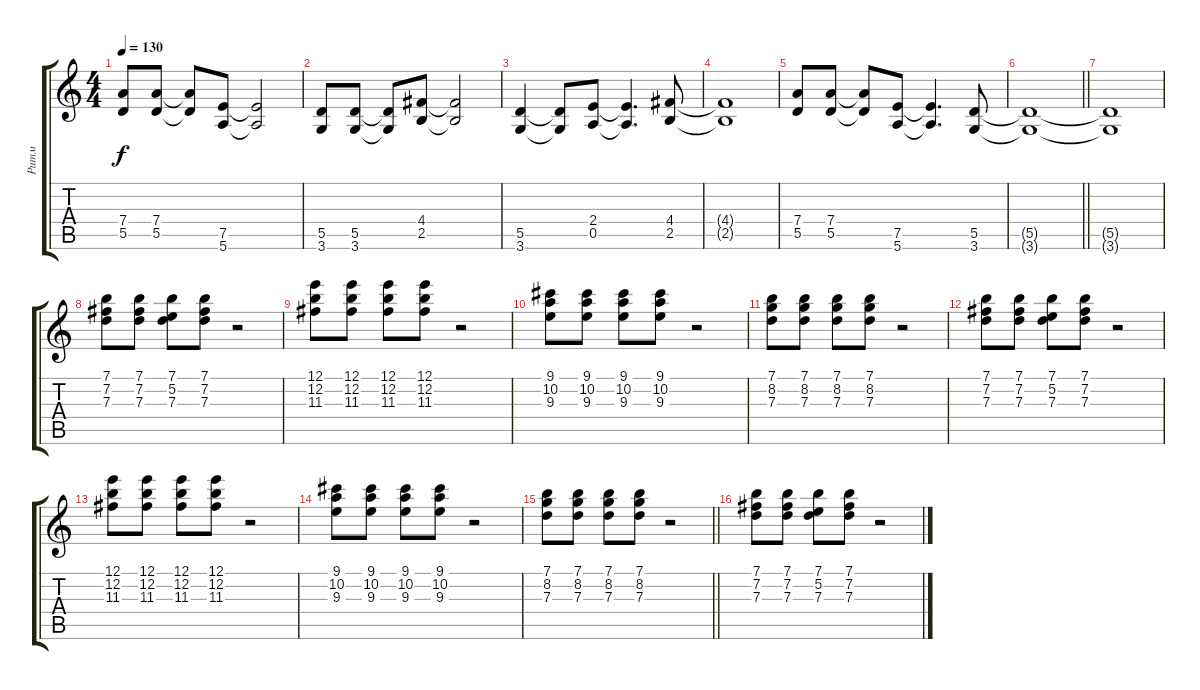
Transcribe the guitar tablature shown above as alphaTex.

\track ("Ритм" "Ритм") {instrument distortionguitar}
\staff {score tabs}
\tuning (E4 B3 G3 D3 A2 E2) {hide}
\ts (4 4)
\tempo 130
\clef g2
\ks c
(7.4 5.5).8{dy f} (7.4 5.5).8 (7.4{t} 5.5{t}).8 (7.5 5.6).8 (7.5{t} 5.6{t}).2 |
(5.5 3.6).8 (5.5 3.6).8 (5.5{t} 3.6{t}).8 (4.4 2.5).8 (4.4{t} 2.5{t}).2 |
(5.5 3.6).4 (5.5{t} 3.6{t}).8 (2.4 0.5).8 (2.4{t} 0.5{t}).4{d} (4.4 2.5).8 |
(4.4{t} 2.5{t}).1 |
(7.4 5.5).8 (7.4 5.5).8 (7.4{t} 5.5{t}).8 (7.5 5.6).8 (7.5{t} 5.6{t}).4{d} (5.5 3.6).8 |
\barLineRight lightlight
(5.5{t} 3.6{t}).1 |
(5.5{t} 3.6{t}).1 |
(7.1 7.2 7.3).8 (7.1 7.2 7.3).8 (7.1 5.2 7.3).8 (7.1 7.2 7.3).8 r.2 |
(12.1 12.2 11.3).8 (12.1 12.2 11.3).8 (12.1 12.2 11.3).8 (12.1 12.2 11.3).8 r.2 |
(9.1 10.2 9.3).8 (9.1 10.2 9.3).8 (9.1 10.2 9.3).8 (9.1 10.2 9.3).8 r.2 |
(7.1 8.2 7.3).8 (7.1 8.2 7.3).8 (7.1 8.2 7.3).8 (7.1 8.2 7.3).8 r.2 |
(7.1 7.2 7.3).8 (7.1 7.2 7.3).8 (7.1 5.2 7.3).8 (7.1 7.2 7.3).8 r.2 |
(12.1 12.2 11.3).8 (12.1 12.2 11.3).8 (12.1 12.2 11.3).8 (12.1 12.2 11.3).8 r.2 |
(9.1 10.2 9.3).8 (9.1 10.2 9.3).8 (9.1 10.2 9.3).8 (9.1 10.2 9.3).8 r.2 |
\barLineRight lightlight
(7.1 8.2 7.3).8 (7.1 8.2 7.3).8 (7.1 8.2 7.3).8 (7.1 8.2 7.3).8 r.2 |
(7.1 7.2 7.3).8 (7.1 7.2 7.3).8 (7.1 5.2 7.3).8 (7.1 7.2 7.3).8 r.2
